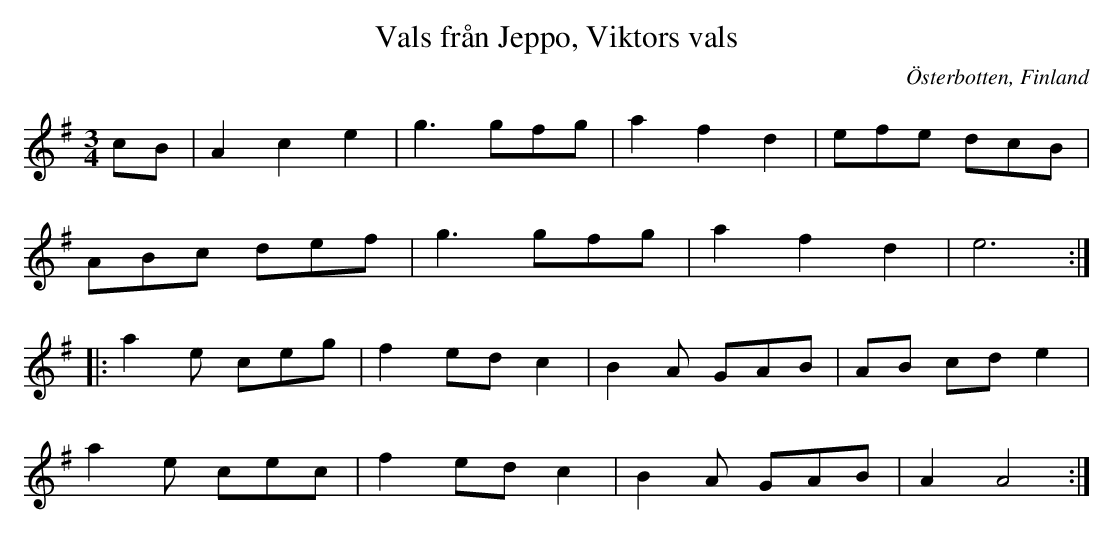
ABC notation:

X:1
T:Vals från Jeppo, Viktors vals
O:Österbotten, Finland
M:3/4
L:1/8
K:Ador
cB | A2 c2 e2 | g3/1gfg | a2 f2 d2 | efe dcB |
      ABc def  | g3/1gfg | a2 f2 d2 | e6:|
|: a2e ceg | f2 edc2 | B2A GAB | AB cd e2 |
   a2e cec | f2 edc2 | B2A GAB | A2 A4 :|
